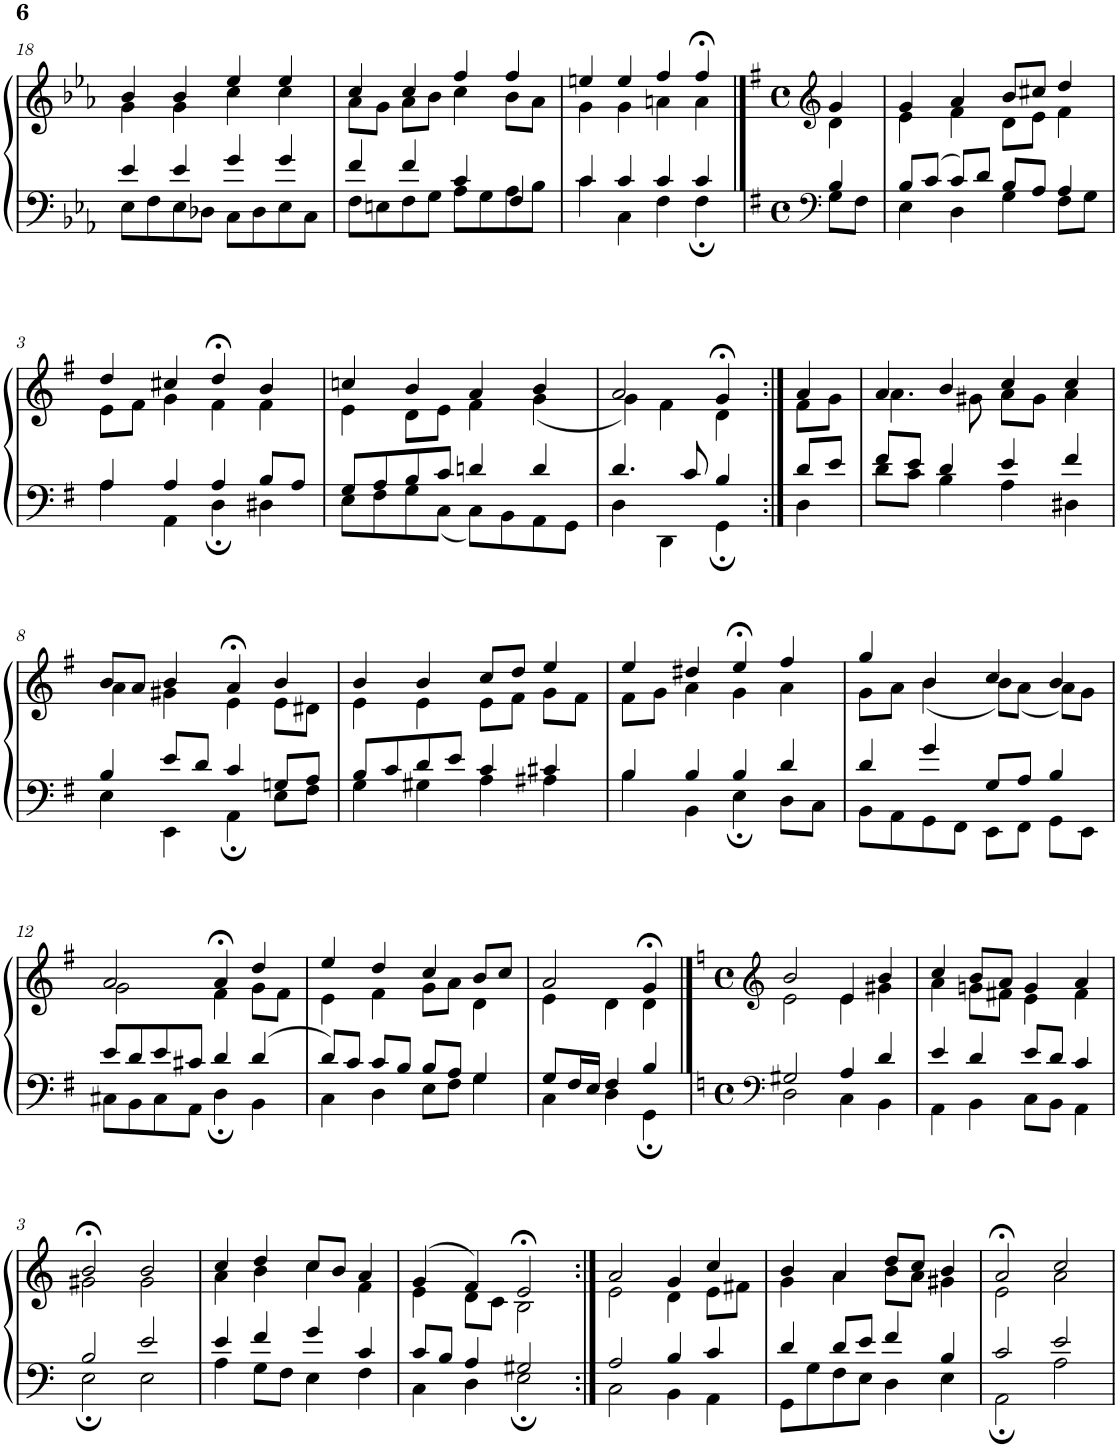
**kern	**kern
*part1	*part1
*staff2	*staff1
*I"Piano	*
*I'Pno	*
!!LO:PB:g=z
*clefF4	*clefG2
*k[b-e-a-]	*k[b-e-a-]
*M4/4	*M4/4
*met(c)	*met(c)
=18	=18
*^	*^
4e-/	8E-\L	4b-/	4g\
.	8F\	.	.
4e-/	8E-\	4b-/	4g\
.	8D-X\J	.	.
4g/	8C\L	4ee-/	4cc\
.	8D-\	.	.
4g/	8E-\	4ee-/	4cc\
.	8C\J	.	.
=19	=19	=19	=19
4f/	8F\L	4cc/	8a-\L
.	8En\	.	8g\J
4f/	8F\	4cc/	8a-\L
.	8G\J	.	8b-\J
4c/	8A-\L	4ff/	4cc\
.	8G\	.	.
4F/	8A-\	4ff/	8b-\L
.	8B-\J	.	8a-\J
=20	=20	=20	=20
4c/	4c\	4een/	4g\
4c/	4C\	4ee/	4g\
4c/	4F\	4ff/	4an\
4c/	4F;\	4ff;</	4a\
==1	==1	==1	==1
*clefF4	*	*clefG2	*
*k[f#]	*	*k[f#]	*
*M4/4	*	*M4/4	*
*met(c)	*	*met(c)	*
4B/	8G\L	4g/	4d\
.	8F#\J	.	.
=2	=2	=2	=2
8B/L	4E\	4g/	4e\
8c/J	.	.	.
8c/L	4D\	4a/	4f#\
8d/J	.	.	.
8B/L	4G\	8b/L	8d\L
8A/J	.	8cc#X/J	8e\J
4A/	8F#\L	4dd/	4f#\
.	8G\J	.	.
!!LO:LB:g=z	!!
=3	=3	=3	=3
4A/	4A\	4dd/	8e\L
.	.	.	8f#\J
4A/	4AA\	4cc#X/	4g\
4A/	4D;\	4dd;</	4f#\
8B/L	4D#X\	4b/	4f#\
8A/J	.	.	.
=4	=4	=4	=4
8G/L	8E\L	4ccn/	4e\
8A/	8F#\	.	.
8B/	8G\	4b/	8d\L
8c/J	8C\J	.	8e\J
4dn/	8C\L	4a/	4f#\
.	8BB\	.	.
4d/	8AA\	4b/	(<4g\
.	8GG\J	.	.
=5	=5	=5	=5
4.d/	4D\	2a/	4g\)
.	4DD\	.	4f#\
8c/	.	.	.
4B/	4GG;\	4g;</	4d\
=6:|!	=6:|!	=6:|!	=6:|!
8d/L	4D\	4a/	8f#\L
8e/J	.	.	8g\J
=7	=7	=7	=7
8f#/L	8d\L	4a/	4.a\
8e/J	8c\J	.	.
4d/	4B\	4b/	.
.	.	.	8g#X\
4e/	4A\	4cc/	8a\L
.	.	.	8g#\J
4f#/	4D#X\	4cc/	4a\
!!LO:LB:g=z	!!
=8	=8	=8	=8
4B/	4E\	8b/L	4a\
.	.	8a/J	.
8e/L	4EE\	4b/	4g#X\
8d/J	.	.	.
4c/	4AA;\	4a;</	4e\
8Gn/L	8E\L	4b/	8e\L
8A/J	8F#\J	.	8d#X\J
=9	=9	=9	=9
8B/L	4G\	4b/	4e\
8c/	.	.	.
8d/	4G#X\	4b/	4e\
8e/J	.	.	.
4c/	4A\	8cc/L	8e\L
.	.	8dd/J	8f#\J
4c#X/	4A#X\	4ee/	8g\L
.	.	.	8f#\J
=10	=10	=10	=10
4B/	4B\	4ee/	8f#\L
.	.	.	8g\J
4B/	4BB\	4dd#X/	4a\
4B/	4E;\	4ee;</	4g\
4d/	8D\L	4ff#/	4a\
.	8C\J	.	.
=11	=11	=11	=11
4d/	8BB\L	4gg/	8g\L
.	8AA\	.	8a\J
4g/	8GG\	4b/	(<4b\
.	8FF#\J	.	.
8G/L	8EE\L	4cc/	8b\L)
8A/J	8FF#\J	.	(<8a\J
4B/	8GG\L	4b/	8a\L)
.	8EE\J	.	8g\J
!!LO:LB:g=z	!!
=12	=12	=12	=12
8e/L	8C#X\L	2a/	2g\
8d/	8BB\	.	.
8e/	8C#\	.	.
8c#X/J	8AA\J	.	.
4d/	4D;\	4a;</	4f#\
4d/	4BB\	4dd/	8g\L
.	.	.	8f#\J
=13	=13	=13	=13
8d/L	4C\	4ee/	4e\
8c/J	.	.	.
8c/L	4D\	4dd/	4f#\
8B/J	.	.	.
8B/L	8E\L	4cc/	8g\L
8A/J	8F#\J	.	8a\J
4G/	4G\	8b/L	4d\
.	.	8cc/J	.
=14	=14	=14	=14
8G/L	4C\	2a/	4e\
16F#/L	.	.	.
16E/JJ	.	.	.
4F#/	4D\	.	4d\
4B/	4GG;\	4g;</	4d\
==1	==1	==1	==1
*clefF4	*	*clefG2	*
*k[]	*	*k[]	*
*M4/4	*	*M4/4	*
*met(c)	*	*met(c)	*
2G#X/	2D\	2b/	2e\
4A/	4C\	4e/	4e\
4d/	4BB\	4b/	4g#X\
=2	=2	=2	=2
4e/	4AA\	4cc/	4a\
4d/	4BB\	8b/L	8gn\L
.	.	8a/J	8f#X\J
8e/L	8C\L	4g/	4e\
8d/J	8BB\J	.	.
4c/	4AA\	4a/	4f#\
!!LO:LB:g=z	!!
=3	=3	=3	=3
2B/	2E;\	2b;</	2g#X\
2e/	2E\	2b/	2g#\
=4	=4	=4	=4
4e/	4A\	4cc/	4a\
4f/	8G\L	4dd/	4b\
.	8F\J	.	.
4g/	4E\	8cc/L	4cc\
.	.	8b/J	.
4c/	4F\	4a/	4f\
=5	=5	=5	=5
8c/L	4C\	(>4g/	4e\
8B/J	.	.	.
4A/	4D\	4f/)	8d\L
.	.	.	8c\J
2G#X/	2E;\	2e;</	2B\
=6:|!	=6:|!	=6:|!	=6:|!
2A/	2C\	2a/	2e\
4B/	4BB\	4g/	4d\
4c/	4AA\	4cc/	8e\L
.	.	.	8f#X\J
=7	=7	=7	=7
4d/	8GG\L	4b/	4g\
.	8G\	.	.
8d/L	8F\	4a/	4a\
8e/J	8E\J	.	.
4f/	4D\	8dd/L	8b\L
.	.	8cc/J	8a\J
4B/	4E\	4b/	4g#X\
=8	=8	=8	=8
2c/	2AA;\	2a;</	2e\
2e/	2A\	2cc/	2a\
*v	*v	*	*
*	*v	*v
=	=
*-	*-
